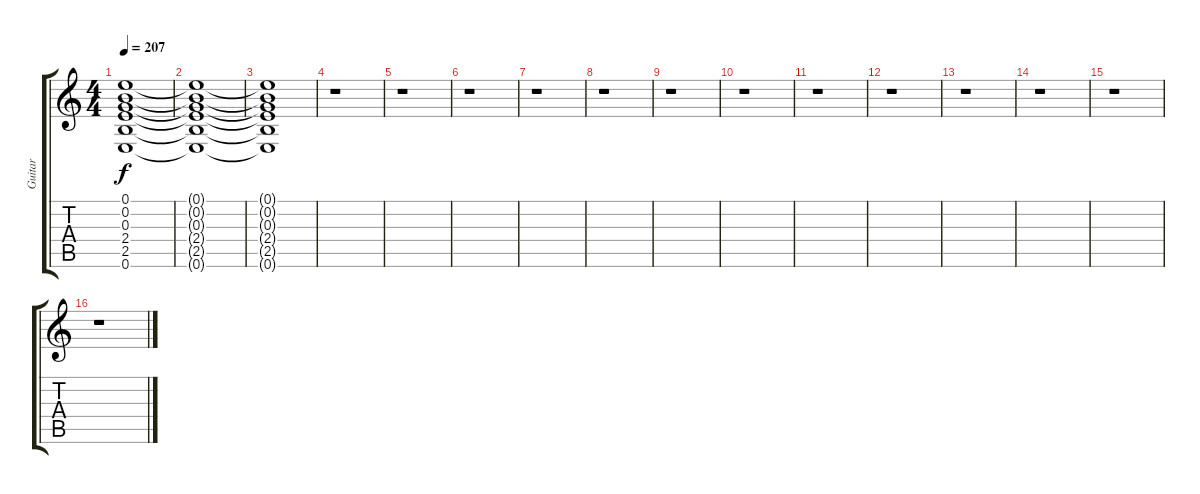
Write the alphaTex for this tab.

\track ("Guitar" "Guitar") {instrument overdrivenguitar}
\staff {score tabs}
\tuning (E4 B3 G3 D3 A2 E2) {hide}
\ts (4 4)
\tempo 207
\clef g2
\ks c
(0.1{t} 0.2{t} 0.3{t} 2.4{t} 2.5{t} 0.6{t}).1{dy f} |
(0.1{t} 0.2{t} 0.3{t} 2.4{t} 2.5{t} 0.6{t}).1 |
(0.1{t} 0.2{t} 0.3{t} 2.4{t} 2.5{t} 0.6{t}).1 |
r.1 |
r.1 |
r.1 |
r.1 |
r.1 |
r.1 |
r.1 |
r.1 |
r.1 |
r.1 |
r.1 |
r.1 |
r.1
